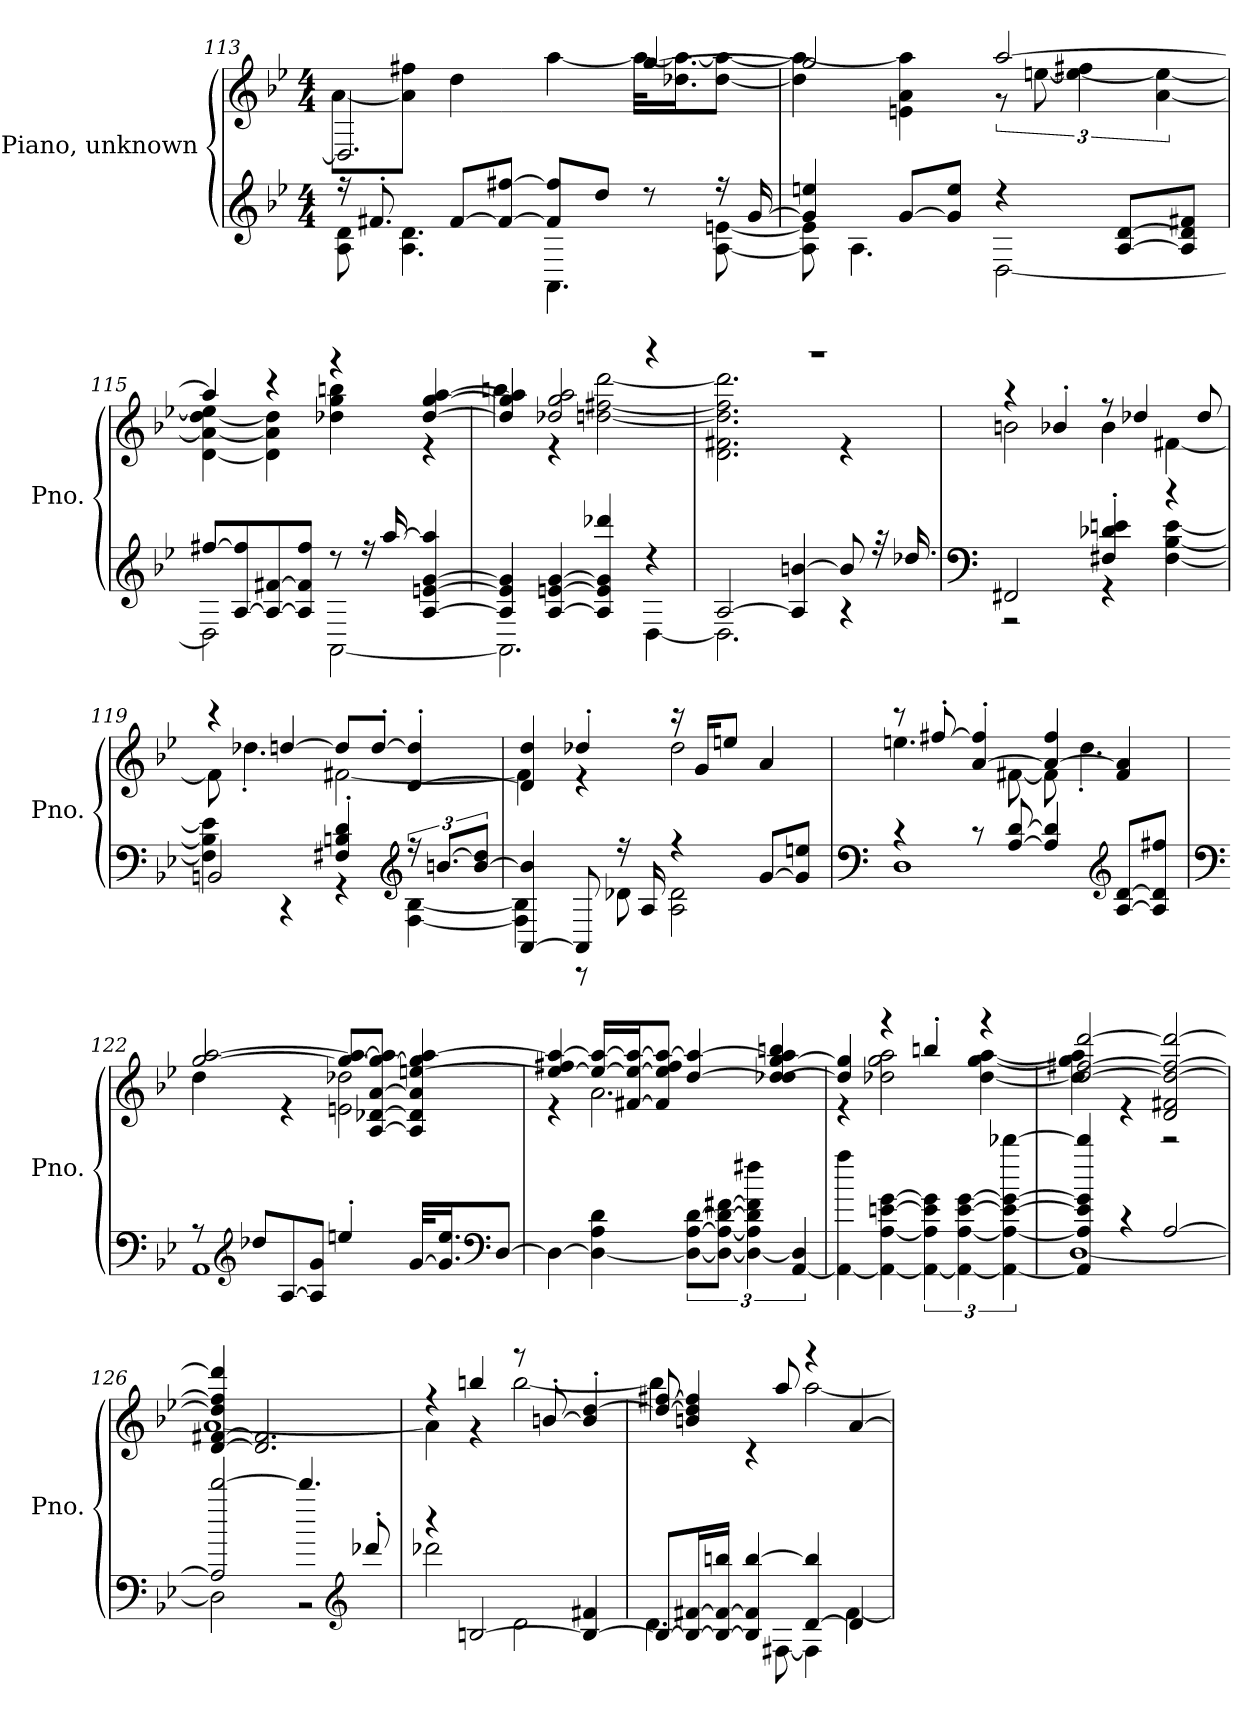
**kern	**kern
*part1	*part1
*staff2	*staff1
*I"Piano, unknown	*
*I'Pno.	*
*clefG2	*clefG2
*k[b-e-]	*k[b-e-]
*M4/4	*M4/4
=113	=113
*^	*^
16r	8A\ 8d\	2.D/]	[8a\L
8.f#X'/	.	.	.
.	4.A\ 4.d\	.	8a\] 8ff#X\J
[8f#/L	.	.	4dd\
8f#/_ [8ff#X/J	.	.	.
8f#/] 8ff#/]L	4.AA\	.	[4aa\
8dd/J	.	.	.
8r	.	[4gg/	32aa\KLL_
.	.	.	16.dd-X\ 16.aa\_J
16r	[8A\ [8en\	.	[8dd-\ 8aa\_J
[16g/	.	.	.
!!LO:LB:g=z	!!
=114	=114	=114	=114
4g/] 4een/	8A\] 8e\]	2gg/]	4dd-\] 4aa\_
.	4.A\	.	.
[8g/L	.	.	4en\ 4a\ 4aa\]
8g/] 8ee/J	.	.	.
4r	[2D\	[2aa/	12r
.	.	.	[12een\
.	.	.	6ee\_ 6ff#X\
[8A/ [8d/L	.	.	.
.	.	.	[6a\ 6ee\_
8A/] 8d/] 8f#X/J	.	.	.
=115	=115	=115	=115
[8ff#X/L	2D\]	4aa/]	[4d\ 4a\_ [4dd\ 4ee\]
[8A/ 8ff#/]	.	.	.
8A/_ [8f#X/	.	4r	4d\] 4a\] 4dd\]
8A/] 8f#/] 8ff#/J	.	.	.
8r	[2AA\	4r	4dd-X\ 4gg\ 4bbn\
16r	.	.	.
[16aa/	.	.	.
[4A/ [4en/ [4g/ 4aa/]	.	[4dd-/ [4gg/ [4aa/	4r
=116	=116	=116	=116
4A/] 4e/] 4g/]	2.AA\]	4dd-/] 4gg/] 4aa/]	4bbn\
[4A/ [4en/ [4g/	.	2dd-X/ 2gg/ 2aa/	4r
4A/] 4e/] 4g/] 4ddd-X/	.	.	[2ddn\ [2ff#X\ [2ddd\
4r	[4D\	4r	.
!!LO:LB:g=z	!!
=117	=117	=117	=117
[2A/	2.D\]	1r	2.d\ 2.f#X\ 2.dd\] 2.ff#\] 2.ddd\]
4A/] [4bn/	.	.	.
8b/]	4r	.	4r
32r	.	.	.
16.dd-X/	.	.	.
=118	=118	=118	=118
*clefF4	*	*	*
2FF#X/	2r	4r	2bn\
.	.	4b-X'/	.
4F#X/' 4d-X/' 4en/'	4r	8r	4b-\
.	.	4dd-X/	.
4r	[4F#\ [4B-\ [4e\	.	[4f#X\
.	.	8dd-/	.
=119	=119	=119	=119
2BBn/	4F#\] 4B-\] 4e\]	4r	8f#\]
.	.	.	4.dd-X'\
.	4r	[4ddn/	.
4F#X/' 4Bn/' 4d/'	4r	8dd/L]	[2f#X\
.	.	[8dd'/J	.
*clefG2	*	*	*
24r	[4F#\ [4B\	[4d/' 4dd/]'	.
[12.bn/L	.	.	.
12b/_ 12dd/J	.	.	.
!!LO:LB:g=z	!!
=120	=120	=120	=120
[4AA/ 4b/]	4F#\] 4B\]	4d/] 4dd/	4f#\]
8AA/]	8r	4dd-X'/	4r
16r	8d-X\	.	.
16A/	.	.	.
4r	2A\ 2d-\	16r	2dd-\
.	.	16g/KL	.
.	.	8een/J	.
[8g/L	.	4a/	.
8g/] 8een/J	.	.	.
=121	=121	=121	=121
*clefF4	*	*	*
4r	1D	8r	4.een\
.	.	[8ff#X'/	.
8r	.	[4a/' 4ff#/]'	.
[8A/ [8d/	.	.	[8f#X\
4A/] 4d/]	.	4a/_ 4ff#/	8f#\]
.	.	.	4.dd'\
*clefG2	*	*	*
[8A/ [8d/L	.	4f#/ 4a/]	.
8A/] 8d/] 8ff#X/J	.	.	.
!!LO:LB:g=z	!!
=122	=122	=122	=122
*clefF4	*	*	*
8r	1AA	[2gg/ [2aa/	4dd\
*clefG2	*	*	*
8dd-X/L	.	.	.
[8A/	.	.	4r
8A/] 8g/J	.	.	.
4een'/	.	8gg/_ 8aa/_L	2en\ 2dd-X\
.	.	[8A/ [8d-X/ [8a/ 8gg/_ 8aa/]J	.
[32g/KLL	.	4A/] 4d-/] 4a/] [4een/ 4gg/] [4aa/	.
16.g/] 16.ee/J	.	.	.
*clefF4	*	*	*
[8D/J	.	.	.
*v	*v	*	*
=123	=123	=123
4D\_	4ee/_ 4ff#X/ 4aa/_	4r
4D\_ 4A\ 4d\	16ee/_ 16aa/_LL	2.a\
.	[16f#X/ 16ee/_ 16aa/_J	.
.	8f#/] 8ee/] 8ff#/ 8aa/_J	.
12D\_ [12A\ [12d\L	[4dd/ 4aa/_	.
12D\_ 12A\_ 12d\_ [12f#X\J	.	.
6D\_ 6A\] 6d\] 6f#\] 6ff#X\	.	.
.	[4dd-X/ 4dd/] [4gg/ 4aa/] 4bbn/	.
[6AA/ 6D/]	.	.
=124	=124	=124
4AA\_ 4aa\	4dd-/] 4gg/]	4r
4AA\_ [4A\ [4en\ [4g\	4r	2dd-X\ 2gg\ 2aa\
6AA\_ 6A\] 6e\] 6g\]	4bbn'/	.
6AA\_ [6A\ [6e\ [6g\	.	.
.	4r	[4dd-\ [4gg\ [4aa\
6AA\_ 6A\_ 6e\_ 6g\_ [6ddd-X\	.	.
!!LO:PB:g=z	!!
=125	=125	=125
*^	*	*
4AA/] 4A/] 4e/] 4g/] 4ddd-/]	[1D	[2dd/ [2ff#X/ [2ddd/	4dd-\] 4gg\] 4aa\]
4r	.	.	4r
[2A/	.	2d/ 2f#X/ 2dd/_ 2ff#/_ 2ddd/_	2r
=126	=126	=126	=126
2A/] [2ddd/	2D\]	[4d/ [4f#X/ 4dd/] 4ff#/] 4ddd/]	[1a
.	.	2.d/] 2.f#/]	.
4.ddd/]	2r	.	.
*clefG2	*	*	*
8ddd-X'/	.	.	.
=127	=127	=127	=127
4r	2ddd-X\	4r	4a\]
[2Bn/	.	4bbn/	4r
.	2d\	8r	[2bb\
.	.	[8bn'/	.
4B/_ 4f#X/	.	4b/]' [4dd/'	.
=128	=128	=128	=128
8B/L_	4.d\	8dd/_ [8ff#X/	4bb\]
16B/_ [16f#X/L	.	4bn/ 4dd/] 4ff#/]	.
16B/_ 16f#/_ 16bbn/JJ	.	.	.
4B/] 4f#/] [4bb/	.	.	4r
.	[8F#X\	8aa/	.
[4d/ 4bb/]	4F#\]	4r	[2aa\
4d/]	[4f#\	[4a/	.
*v	*v	*	*
*	*v	*v
=	=
*-	*-
